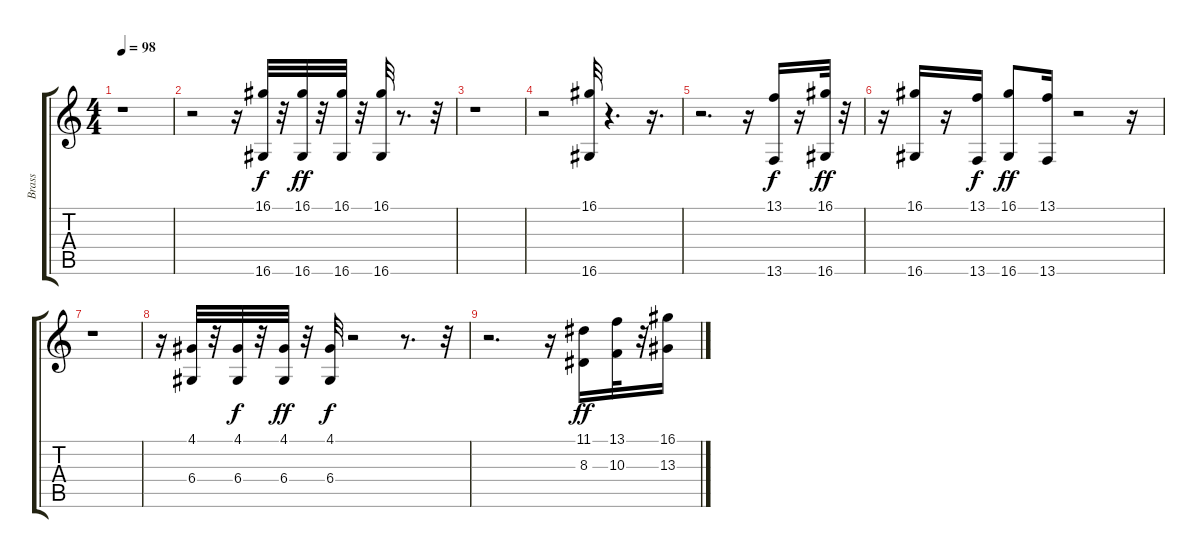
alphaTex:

\track ("Brass" "Brass") {instrument brasssection}
\staff {score tabs}
\tuning (E4 B3 G3 D3 A2 E2) {hide}
\ts (4 4)
\tempo 98
\clef g2
\ks c
r.1{dy f} |
r.2 r.16 (16.1 16.6).32 r.32 (16.1 16.6).32{dy ff} r.32 (16.1 16.6).32 r.32 (16.1 16.6).32 r.8{d} r.32 |
r.1 |
r.2 (16.1 16.6).32 r.4{d} r.16{d} |
r.2{d} r.16 (13.1 13.6).16{dy f} r.16 (16.1 16.6).32{dy ff} r.32 |
r.16 (16.1 16.6).16 r.16 (13.1 13.6).16{dy f} (16.1 16.6).8{dy ff} (13.1 13.6).16 r.2 r.16 |
r.1 |
r.16 (4.1 6.4).32 r.32 (4.1 6.4).32{dy f} r.32 (4.1 6.4).32{dy ff} r.32 (4.1 6.4).32{dy f} r.2 r.8{d} r.32 |
r.2{d} r.16 (11.1 8.3).16{dy ff} (13.1 10.3).32 r.32 (16.1 13.3).16
